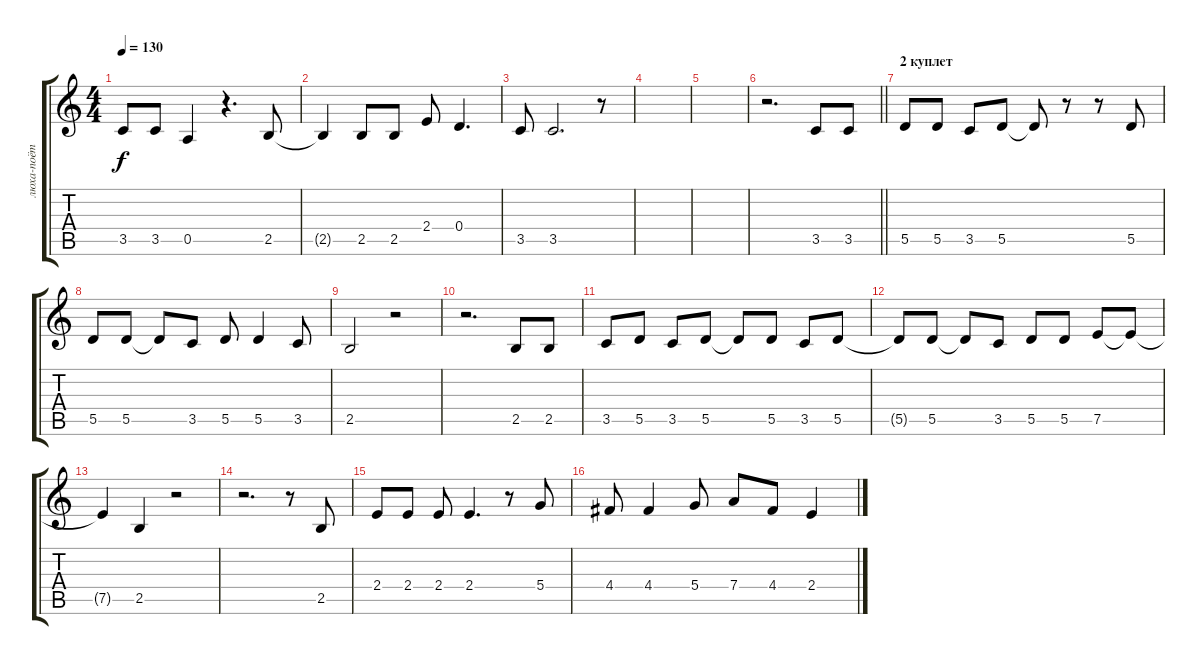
\track ("люха-поёт" "люха-поёт") {instrument electricbasspick}
\staff {score tabs}
\tuning (E4 B3 G3 D3 A2 E2) {hide}
\ts (4 4)
\tempo 130
\clef g2
\ks c
3.5.8{dy f} 3.5.8 0.5.4 r.4{d} 2.5.8 |
2.5{t}.4 2.5.8 2.5.8 2.4.8 0.4.4{d} |
3.5.8 3.5.2{d} r.8 |
|
|
\barLineRight lightlight
r.2{d} 3.5.8 3.5.8 |
\section ("" "2 куплет")
5.5.8 5.5.8 3.5.8 5.5.8 5.5{t}.8 r.8 r.8 5.5.8 |
5.5.8 5.5.8 5.5{t}.8 3.5.8 5.5.8 5.5.4 3.5.8 |
2.5.2 r.2 |
r.2{d} 2.5.8 2.5.8 |
3.5.8 5.5.8 3.5.8 5.5.8 5.5{t}.8 5.5.8 3.5.8 5.5.8 |
5.5{t}.8 5.5.8 5.5{t}.8 3.5.8 5.5.8 5.5.8 7.5.8 7.5{t}.8 |
7.5{t}.4 2.5.4 r.2 |
r.2{d} r.8 2.5.8 |
2.4.8 2.4.8 2.4.8 2.4.4{d} r.8 5.4.8 |
4.4.8 4.4.4 5.4.8 7.4.8 4.4.8 2.4.4
